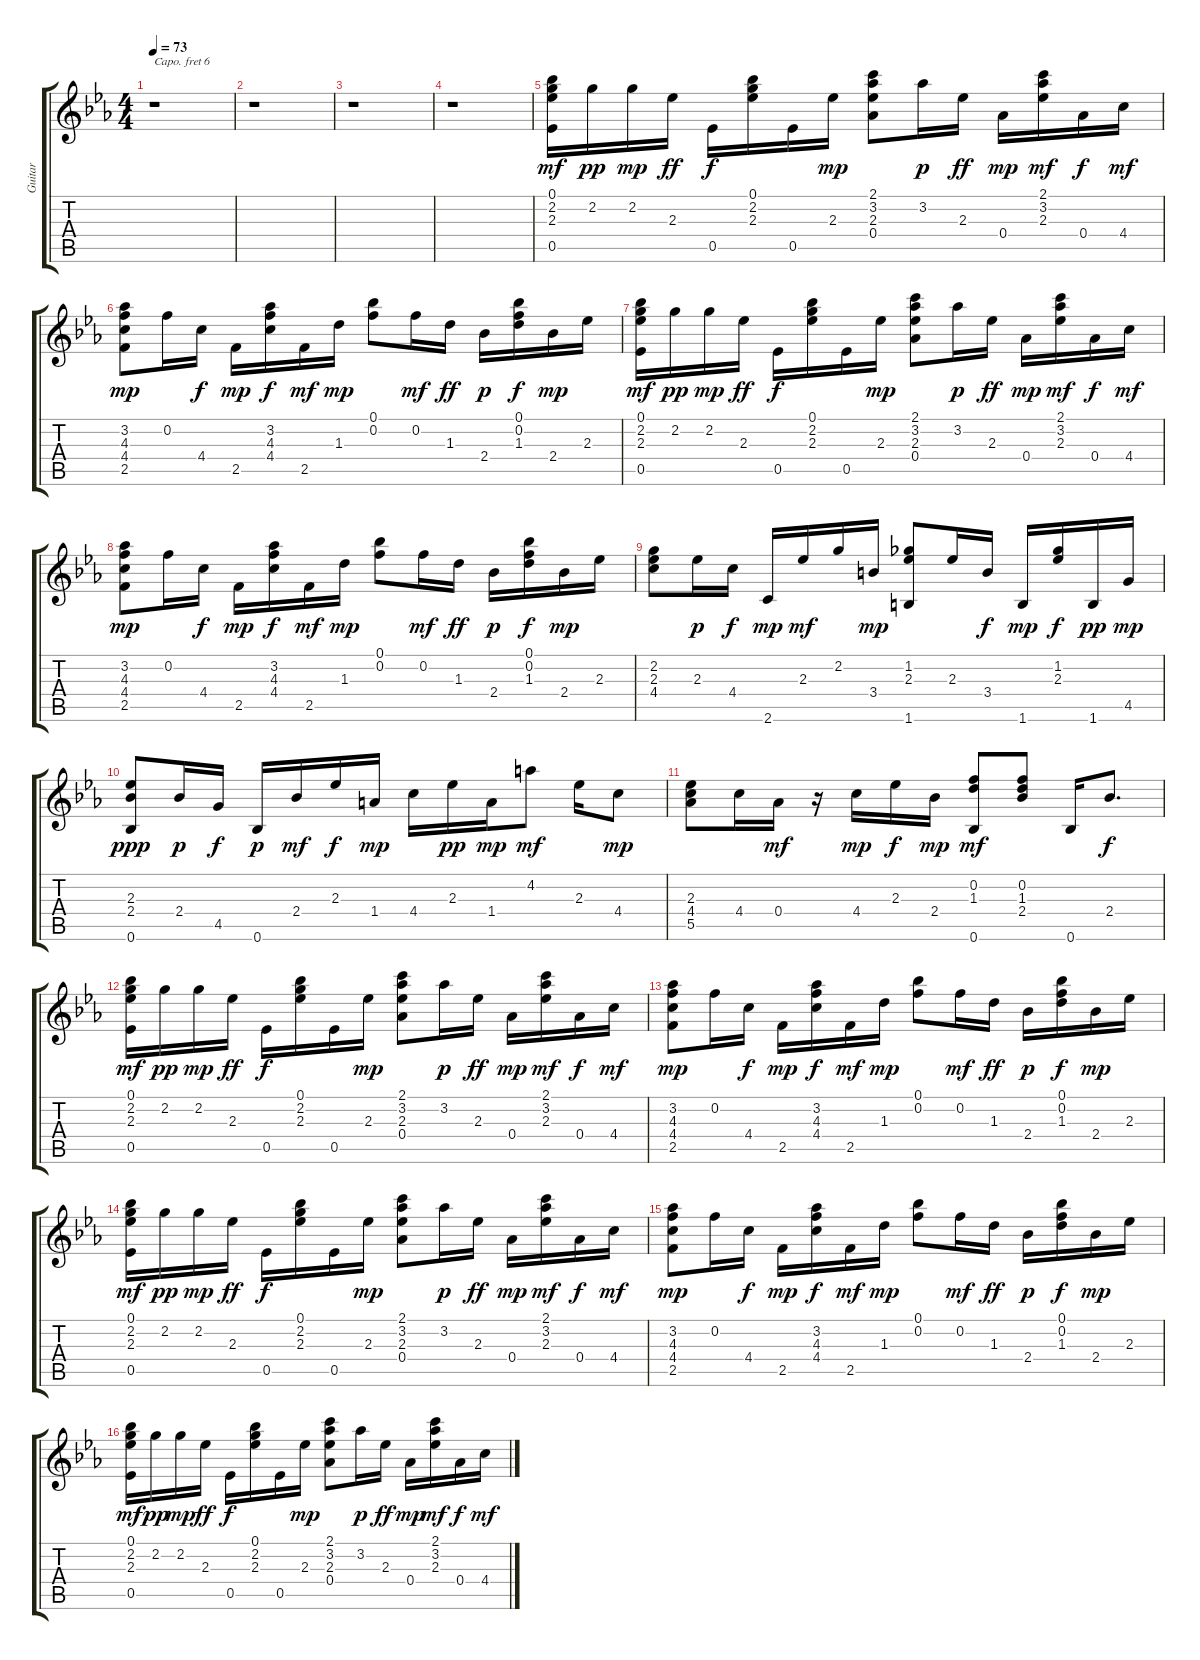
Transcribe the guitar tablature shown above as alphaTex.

\track ("Guitar" "Guitar") {instrument acousticguitarsteel}
\staff {score tabs}
\capo 6
\tuning (E4 B3 G3 D3 A2 E2) {hide}
\ts (4 4)
\tempo 73
\clef g2
\ks eb
r.1{dy f} |
r.1 |
r.1 |
r.1 |
(0.1 2.2 2.3 0.5).16{dy mf} 2.2.16{dy pp} 2.2.16{dy mp} 2.3.16{dy ff} 0.5.16{dy f} (0.1 2.2 2.3).16 0.5.16 2.3.16{dy mp} (2.1 3.2 2.3 0.4).8 3.2.16{dy p} 2.3.16{dy ff} 0.4.16{dy mp} (2.1 3.2 2.3).16{dy mf} 0.4.16{dy f} 4.4.16{dy mf} |
(3.2 4.3 4.4 2.5).8{dy mp} 0.2.16 4.4.16{dy f} 2.5.16{dy mp} (3.2 4.3 4.4).16{dy f} 2.5.16{dy mf} 1.3.16{dy mp} (0.1 0.2).8 0.2.16{dy mf} 1.3.16{dy ff} 2.4.16{dy p} (0.1 0.2 1.3).16{dy f} 2.4.16{dy mp} 2.3.16 |
(0.1 2.2 2.3 0.5).16{dy mf} 2.2.16{dy pp} 2.2.16{dy mp} 2.3.16{dy ff} 0.5.16{dy f} (0.1 2.2 2.3).16 0.5.16 2.3.16{dy mp} (2.1 3.2 2.3 0.4).8 3.2.16{dy p} 2.3.16{dy ff} 0.4.16{dy mp} (2.1 3.2 2.3).16{dy mf} 0.4.16{dy f} 4.4.16{dy mf} |
(3.2 4.3 4.4 2.5).8{dy mp} 0.2.16 4.4.16{dy f} 2.5.16{dy mp} (3.2 4.3 4.4).16{dy f} 2.5.16{dy mf} 1.3.16{dy mp} (0.1 0.2).8 0.2.16{dy mf} 1.3.16{dy ff} 2.4.16{dy p} (0.1 0.2 1.3).16{dy f} 2.4.16{dy mp} 2.3.16 |
(2.2 2.3 4.4).8 2.3.16{dy p} 4.4.16{dy f} 2.6.16{dy mp} 2.3.16{dy mf} 2.2.16 3.4.16{dy mp} (1.2 2.3 1.6).8 2.3.16 3.4.16{dy f} 1.6.16{dy mp} (1.2 2.3).16{dy f} 1.6.16{dy pp} 4.5.16{dy mp} |
(2.3 2.4 0.6).8{dy ppp} 2.4.16{dy p} 4.5.16{dy f} 0.6.16{dy p} 2.4.16{dy mf} 2.3.16{dy f} 1.4.16{dy mp} 4.4.16 2.3.16{dy pp} 1.4.16{dy mp} 4.2.8{dy mf} 2.3.16 4.4.8{dy mp} |
(2.3 4.4 5.5).8 4.4.16 0.4.16{dy mf} r.16 4.4.16{dy mp} 2.3.16{dy f} 2.4.16{dy mp} (0.2 1.3 0.6).8{dy mf} (0.2 1.3 2.4).8 0.6.16 2.4.8{d dy f} |
(0.1 2.2 2.3 0.5).16{dy mf} 2.2.16{dy pp} 2.2.16{dy mp} 2.3.16{dy ff} 0.5.16{dy f} (0.1 2.2 2.3).16 0.5.16 2.3.16{txt "" dy mp} (2.1 3.2 2.3 0.4).8 3.2.16{dy p} 2.3.16{dy ff} 0.4.16{dy mp} (2.1 3.2 2.3).16{dy mf} 0.4.16{dy f} 4.4.16{dy mf} |
(3.2 4.3 4.4 2.5).8{dy mp} 0.2.16 4.4.16{dy f} 2.5.16{dy mp} (3.2 4.3 4.4).16{dy f} 2.5.16{dy mf} 1.3.16{dy mp} (0.1 0.2).8 0.2.16{dy mf} 1.3.16{dy ff} 2.4.16{dy p} (0.1 0.2 1.3).16{dy f} 2.4.16{dy mp} 2.3.16 |
(0.1 2.2 2.3 0.5).16{dy mf} 2.2.16{dy pp} 2.2.16{dy mp} 2.3.16{dy ff} 0.5.16{dy f} (0.1 2.2 2.3).16 0.5.16 2.3.16{dy mp} (2.1 3.2 2.3 0.4).8 3.2.16{dy p} 2.3.16{dy ff} 0.4.16{dy mp} (2.1 3.2 2.3).16{dy mf} 0.4.16{dy f} 4.4.16{dy mf} |
(3.2 4.3 4.4 2.5).8{dy mp} 0.2.16 4.4.16{dy f} 2.5.16{dy mp} (3.2 4.3 4.4).16{dy f} 2.5.16{dy mf} 1.3.16{dy mp} (0.1 0.2).8 0.2.16{dy mf} 1.3.16{dy ff} 2.4.16{dy p} (0.1 0.2 1.3).16{dy f} 2.4.16{dy mp} 2.3.16 |
(0.1 2.2 2.3 0.5).16{dy mf} 2.2.16{dy pp} 2.2.16{dy mp} 2.3.16{dy ff} 0.5.16{dy f} (0.1 2.2 2.3).16 0.5.16 2.3.16{dy mp} (2.1 3.2 2.3 0.4).8 3.2.16{dy p} 2.3.16{dy ff} 0.4.16{dy mp} (2.1 3.2 2.3).16{dy mf} 0.4.16{dy f} 4.4.16{dy mf}
